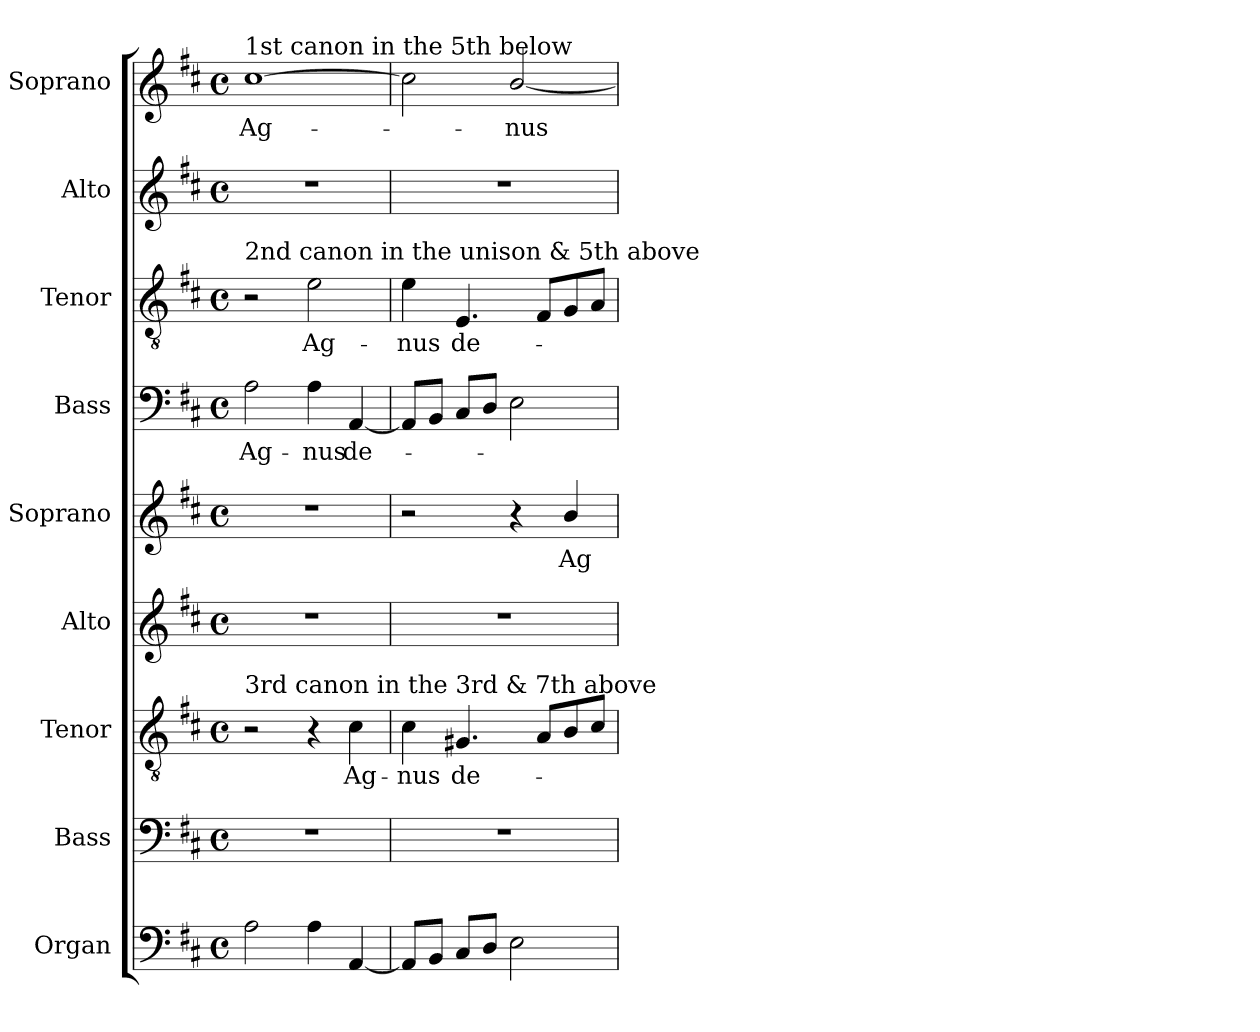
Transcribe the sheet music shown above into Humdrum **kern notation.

**kern	**kern	**kern	**text	**kern	**kern	**text	**kern	**text	**kern	**text	**kern	**kern	**text
*part9	*part8	*part7	*part7	*part6	*part5	*part5	*part4	*part4	*part3	*part3	*part2	*part1	*part1
*staff9	*staff8	*staff7	*staff7	*staff6	*staff5	*staff5	*staff4	*staff4	*staff3	*staff3	*staff2	*staff1	*staff1
*I"Organ	*I"Bass	*I"Tenor	*	*I"Alto	*I"Soprano	*	*I"Bass	*	*I"Tenor	*	*I"Alto	*I"Soprano	*
*I'Org.	*I'B.	*I'T.	*	*I'A.	*I'S.	*	*I'B.	*	*I'T.	*	*I'A.	*I'S.	*
!!LO:PB:g=z
*clefF4	*clefF4	*clefGv2	*	*clefG2	*clefG2	*	*clefF4	*	*clefGv2	*	*clefG2	*clefG2	*
*	*	*ITrd7c12	*	*	*	*	*	*	*ITrd7c12	*	*	*	*
*k[f#c#]	*k[f#c#]	*k[f#c#]	*	*k[f#c#]	*k[f#c#]	*	*k[f#c#]	*	*k[f#c#]	*	*k[f#c#]	*k[f#c#]	*
*D:	*D:	*D:	*	*D:	*D:	*	*D:	*	*D:	*	*D:	*D:	*
*M4/4	*M4/4	*M4/4	*	*M4/4	*M4/4	*	*M4/4	*	*M4/4	*	*M4/4	*M4/4	*
*met(c)	*met(c)	*met(c)	*	*met(c)	*met(c)	*	*met(c)	*	*met(c)	*	*met(c)	*met(c)	*
=1	=1	=1	=1	=1	=1	=1	=1	=1	=1	=1	=1	=1	=1
!	!	!	!	!	!	!	!	!LO:LY:b:color=#000000	!	!	!	!	!
!	!	!	!	!	!	!	!	!	!	!	!	!LO:TX:a:t=1st canon in the 5th below	!
!	!	!	!	!	!	!	!	!	!LO:TX:a:t=2nd canon in the unison & 5th above	!	!	!	!
!	!	!LO:TX:a:t=3rd canon in the 3rd & 7th above	!	!	!	!	!	!	!	!	!	!	!
!	!	!	!	!	!	!	!	!	!	!	!	!	!LO:LY:b:color=#000000
2Ai\	1r	2r	.	1r	1r	.	2Ai\	Ag-	2r	.	1r	[1cc#i	Ag-
!	!	!	!	!	!	!	!	!LO:LY:b:color=#000000	!	!	!	!	!
!	!	!	!	!	!	!	!	!	!	!LO:LY:b:color=#000000	!	!	!
4Ai\	.	4r	.	.	.	.	4Ai\	-nus	2Ei\	Ag-	.	.	.
!	!	!	!LO:LY:b:color=#000000	!	!	!	!	!	!	!	!	!	!
!	!	!	!	!	!	!	!	!LO:LY:b:color=#000000	!	!	!	!	!
[4AAi/	.	4C#i\	Ag-	.	.	.	[4AAi/	de-	.	.	.	.	.
=2	=2	=2	=2	=2	=2	=2	=2	=2	=2	=2	=2	=2	=2
!	!	!	!LO:LY:b:color=#000000	!	!	!	!	!	!	!	!	!	!
!	!	!	!	!	!	!	!	!	!	!LO:LY:b:color=#000000	!	!	!
8AAi/L]	1r	4C#i\	-nus	1r	2r	.	8AAi/L]	.	4Ei\	-nus	1r	2cc#i\]	.
8BBi/J	.	.	.	.	.	.	8BBi/J	.	.	.	.	.	.
!	!	!	!LO:LY:b:color=#000000	!	!	!	!	!	!	!	!	!	!
!	!	!	!	!	!	!	!	!	!	!LO:LY:b:color=#000000	!	!	!
8C#i/L	.	4.GG#Xi/	de-	.	.	.	8C#i/L	.	4.EEi/	de-	.	.	.
8Di/J	.	.	.	.	.	.	8Di/J	.	.	.	.	.	.
!	!	!	!	!	!	!	!	!	!	!	!	!	!LO:LY:b:color=#000000
2Ei\	.	.	.	.	4r	.	2Ei\	.	.	.	.	[2bi/	-nus
.	.	8AAi/L	.	.	.	.	.	.	8FF#i/L	.	.	.	.
!	!	!	!	!	!	!LO:LY:b:color=#000000	!	!	!	!	!	!	!
.	.	8BBi/	.	.	4bi/	Ag-	.	.	8GGi/	.	.	.	.
.	.	8C#i/J	.	.	.	.	.	.	8AAi/J	.	.	.	.
=	=	=	=	=	=	=	=	=	=	=	=	=	=
*-	*-	*-	*-	*-	*-	*-	*-	*-	*-	*-	*-	*-	*-
